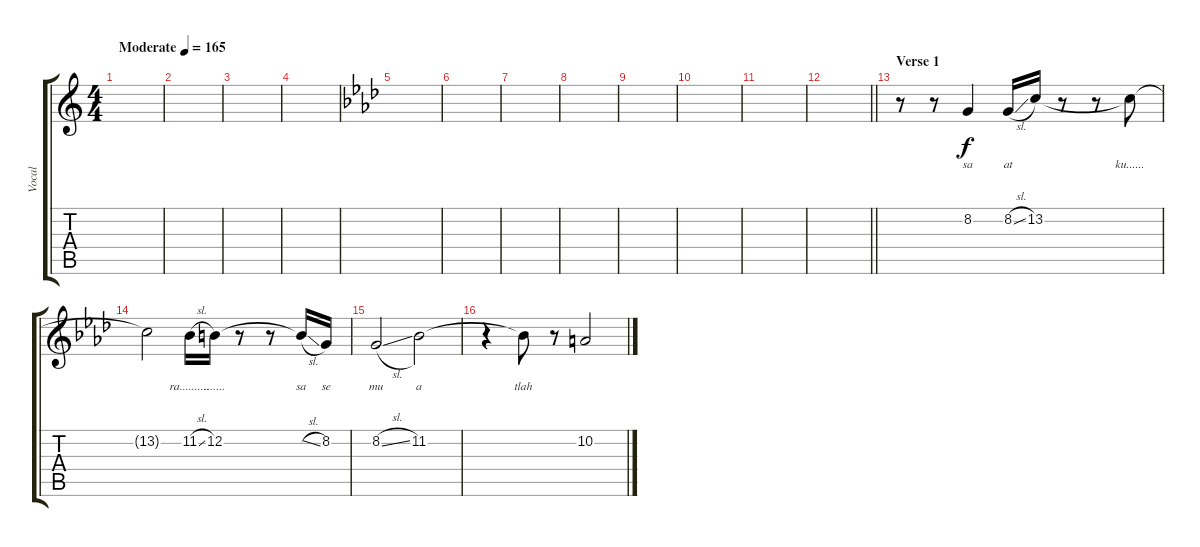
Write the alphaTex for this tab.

\track ("Vocal" "Vocal") {instrument tenorsax}
\staff {score tabs}
\tuning (E4 B3 G3 D3 A2 E2) {hide}
\ts (4 4)
\tempo (165 "Moderate")
\clef g2
\ks c
|
|
|
|
\ks ab
|
|
|
|
|
|
|
\barLineRight lightlight
|
\section ("" "Verse 1")
r.8 r.8 8.2.4{lyrics (0 "sa") lyrics (1 "") lyrics (2 "") lyrics (3 "") lyrics (4 "")} 8.2{sl}.16{lyrics (0 "at") lyrics (1 "") lyrics (2 "") lyrics (3 "") lyrics (4 "")} 13.2.16{lyrics (0 "") lyrics (1 "") lyrics (2 "") lyrics (3 "") lyrics (4 "")} r.8 r.8 13.2{t}.8{lyrics (0 "ku......") lyrics (1 "") lyrics (2 "") lyrics (3 "") lyrics (4 "")} |
13.2{t}.2{lyrics (0 "") lyrics (1 "") lyrics (2 "") lyrics (3 "") lyrics (4 "")} 11.2{sl}.16{lyrics (0 "ra..........") lyrics (1 "") lyrics (2 "") lyrics (3 "") lyrics (4 "")} 12.2.16{lyrics (0 ".......") lyrics (1 "") lyrics (2 "") lyrics (3 "") lyrics (4 "")} r.8 r.8 12.2{sl t}.16{lyrics (0 "sa") lyrics (1 "") lyrics (2 "") lyrics (3 "") lyrics (4 "")} 8.2.16{lyrics (0 "se") lyrics (1 "") lyrics (2 "") lyrics (3 "") lyrics (4 "")} |
8.2{sl}.2{lyrics (0 "mu") lyrics (1 "") lyrics (2 "") lyrics (3 "") lyrics (4 "")} 11.2.2{lyrics (0 "a") lyrics (1 "") lyrics (2 "") lyrics (3 "") lyrics (4 "")} |
r.4 11.2{t}.8{lyrics (0 "tlah") lyrics (1 "") lyrics (2 "") lyrics (3 "") lyrics (4 "")} r.8 10.2.2{lyrics (0 "") lyrics (1 "") lyrics (2 "") lyrics (3 "") lyrics (4 "")}
